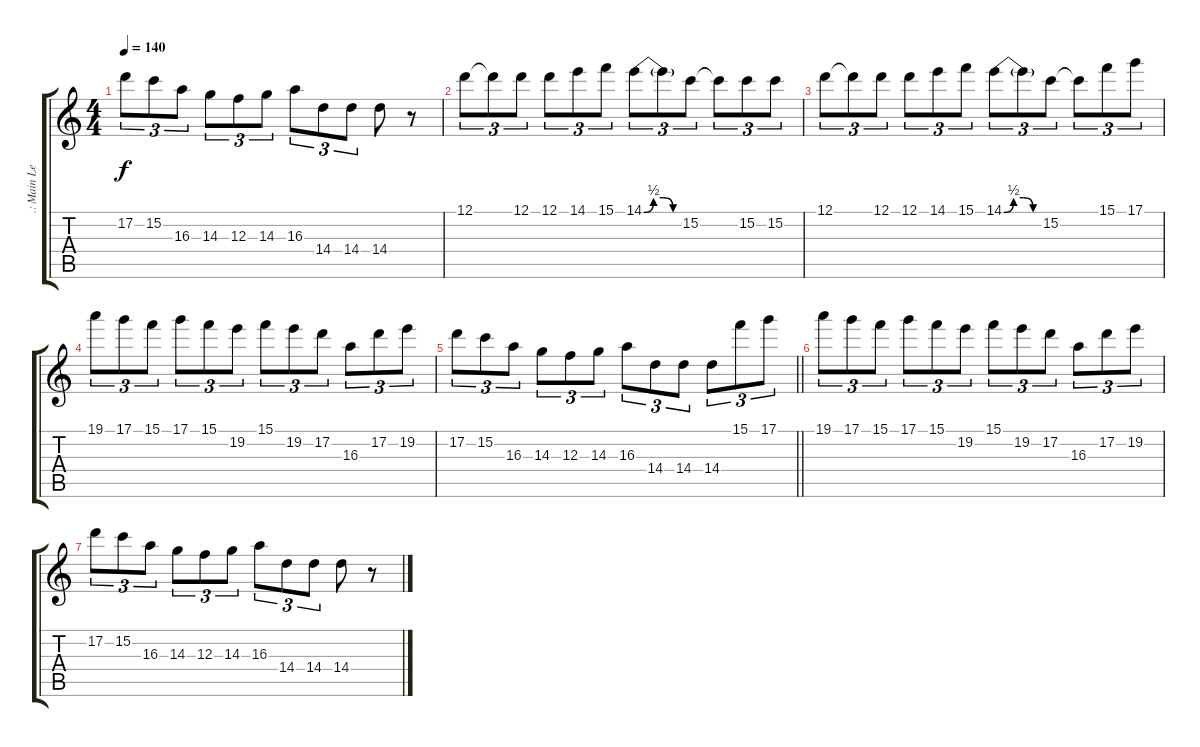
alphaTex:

\track (".: Main Lead Guitar :." ".: Main Le") {mute instrument distortionguitar}
\staff {score tabs}
\tuning (D4 A3 F3 C3 G2 D2) {hide}
\ts (4 4)
\tempo 140
\clef g2
\ks c
17.2.8{tu (3 2) dy f} 15.2.8{tu (3 2)} 16.3.8{tu (3 2)} 14.3.8{tu (3 2)} 12.3.8{tu (3 2)} 14.3.8{tu (3 2)} 16.3.8{tu (3 2)} 14.4.8{tu (3 2)} 14.4.8{tu (3 2)} 14.4.8 r.8 |
12.1.8{tu (3 2)} 12.1{t}.8{tu (3 2)} 12.1.8{tu (3 2)} 12.1.8{tu (3 2)} 14.1.8{tu (3 2)} 15.1.8{tu (3 2)} 14.1{be (custom 0 0 15 2 30 2 45 0 60 0)}.8{tu (3 2)} 14.1{t}.8{tu (3 2)} 15.2.8{tu (3 2)} 15.2{t}.8{tu (3 2)} 15.2.8{tu (3 2)} 15.2.8{tu (3 2)} |
12.1.8{tu (3 2)} 12.1{t}.8{tu (3 2)} 12.1.8{tu (3 2)} 12.1.8{tu (3 2)} 14.1.8{tu (3 2)} 15.1.8{tu (3 2)} 14.1{be (custom 0 0 15 2 30 2 45 0 60 0)}.8{tu (3 2)} 14.1{t}.8{tu (3 2)} 15.2.8{tu (3 2)} 15.2{t}.8{tu (3 2)} 15.1.8{tu (3 2)} 17.1.8{tu (3 2)} |
19.1.8{tu (3 2)} 17.1.8{tu (3 2)} 15.1.8{tu (3 2)} 17.1.8{tu (3 2)} 15.1.8{tu (3 2)} 19.2.8{tu (3 2)} 15.1.8{tu (3 2)} 19.2.8{tu (3 2)} 17.2.8{tu (3 2)} 16.3.8{tu (3 2)} 17.2.8{tu (3 2)} 19.2.8{tu (3 2)} |
\barLineRight lightlight
17.2.8{tu (3 2)} 15.2.8{tu (3 2)} 16.3.8{tu (3 2)} 14.3.8{tu (3 2)} 12.3.8{tu (3 2)} 14.3.8{tu (3 2)} 16.3.8{tu (3 2)} 14.4.8{tu (3 2)} 14.4.8{tu (3 2)} 14.4.8{tu (3 2)} 15.1.8{tu (3 2)} 17.1.8{tu (3 2)} |
\section ("" "")
19.1.8{tu (3 2)} 17.1.8{tu (3 2)} 15.1.8{tu (3 2)} 17.1.8{tu (3 2)} 15.1.8{tu (3 2)} 19.2.8{tu (3 2)} 15.1.8{tu (3 2)} 19.2.8{tu (3 2)} 17.2.8{tu (3 2)} 16.3.8{tu (3 2)} 17.2.8{tu (3 2)} 19.2.8{tu (3 2)} |
17.2.8{tu (3 2)} 15.2.8{tu (3 2)} 16.3.8{tu (3 2)} 14.3.8{tu (3 2)} 12.3.8{tu (3 2)} 14.3.8{tu (3 2)} 16.3.8{tu (3 2)} 14.4.8{tu (3 2)} 14.4.8{tu (3 2)} 14.4.8 r.8
